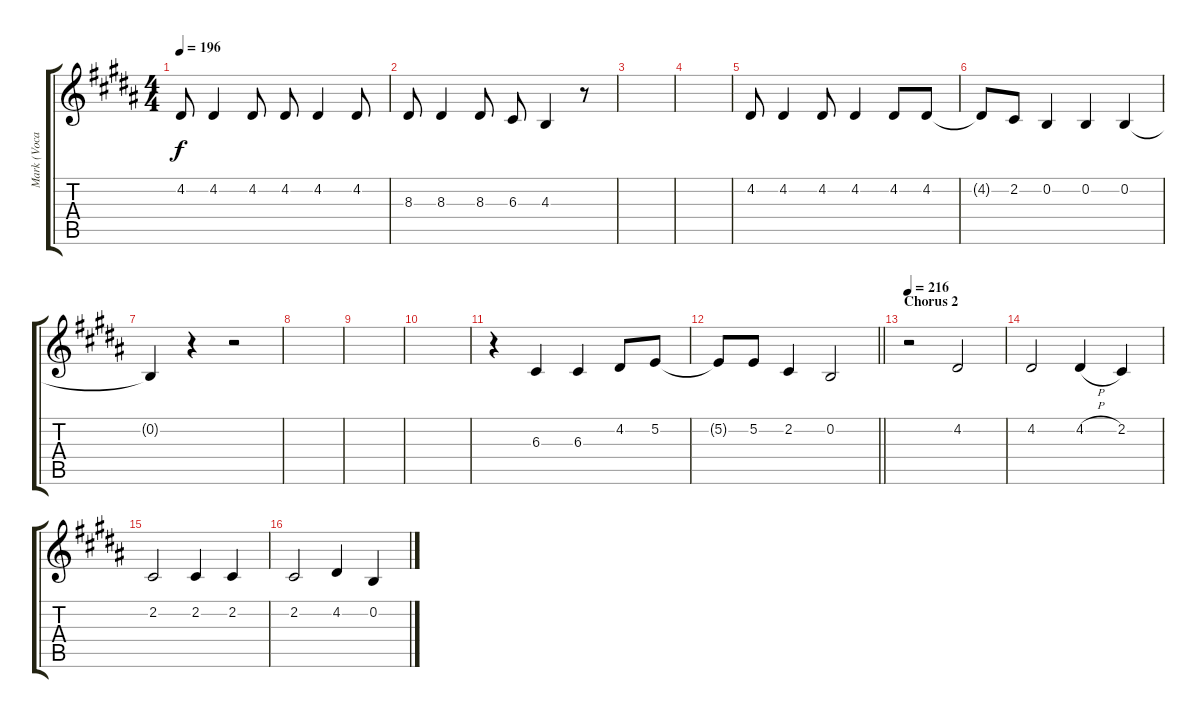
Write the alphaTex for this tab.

\track ("Mark (Vocal)" "Mark (Voca") {instrument lead2sawtooth}
\staff {score tabs}
\tuning (E4 B3 G3 D3 A2 E2) {hide}
\ts (4 4)
\tempo 196
\clef g2
\ks b
4.2.8{dy f} 4.2.4 4.2.8 4.2.8 4.2.4 4.2.8 |
8.3.8 8.3.4 8.3.8 6.3.8 4.3.4 r.8 |
|
|
4.2.8 4.2.4 4.2.8 4.2.4 4.2.8 4.2.8 |
4.2{t}.8 2.2.8 0.2.4 0.2.4 0.2.4 |
0.2{t}.4 r.4 r.2 |
|
|
|
r.4 6.3.4 6.3.4 4.2.8 5.2.8 |
\barLineRight lightlight
5.2{t}.8 5.2.8 2.2.4 0.2.2 |
\section ("" "Chorus 2")
\tempo 216
r.2 4.2.2 |
4.2.2 4.2{h}.4 2.2.4 |
2.2.2 2.2.4 2.2.4 |
2.2.2 4.2.4 0.2.4
